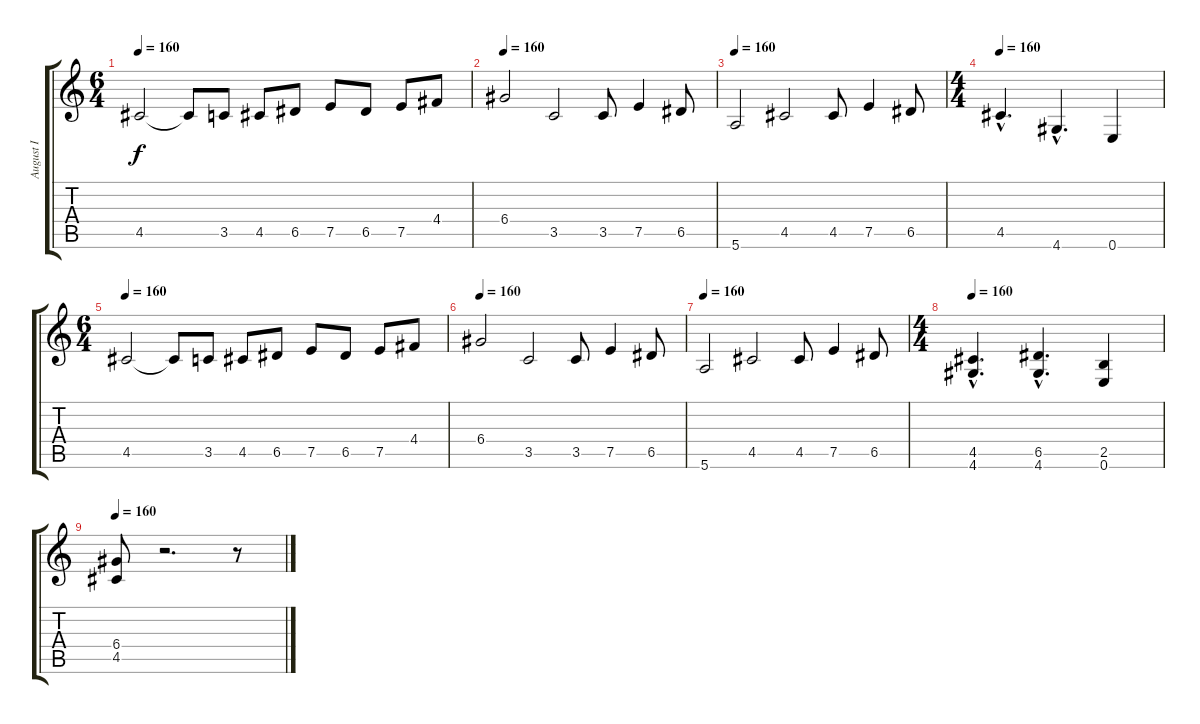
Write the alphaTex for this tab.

\track ("August I" "August I") {instrument distortionguitar}
\staff {score tabs}
\tuning (E4 B3 G3 D3 A2 E2) {hide}
\ts (6 4)
\tempo 160
\clef g2
\ks c
4.5.2{dy f volume 10 balance 16} 4.5{t}.8 3.5.8 4.5.8 6.5.8 7.5.8 6.5.8 7.5.8 4.4.8 |
\tempo 160
6.4.2{volume 10 balance 16} 3.5.2 3.5.8 7.5.4 6.5.8 |
\tempo 160
5.6.2{volume 10 balance 16} 4.5.2 4.5.8 7.5.4 6.5.8 |
\ts (4 4)
\tempo 160
4.5{hac}.4{d volume 10 balance 16} 4.6{hac}.4{d} 0.6.4 |
\ts (6 4)
\tempo 160
4.5.2{volume 10 balance 16} 4.5{t}.8 3.5.8 4.5.8 6.5.8 7.5.8 6.5.8 7.5.8 4.4.8 |
\tempo 160
6.4.2{volume 10 balance 16} 3.5.2 3.5.8 7.5.4 6.5.8 |
\tempo 160
5.6.2{volume 10 balance 16} 4.5.2 4.5.8 7.5.4 6.5.8 |
\ts (4 4)
\tempo 160
(4.5{hac} 4.6{hac}).4{d volume 10 balance 16} (6.5{hac} 4.6{hac}).4{d} (2.5 0.6).4 |
\tempo 160
(6.4 4.5).8 r.2{d} r.8
